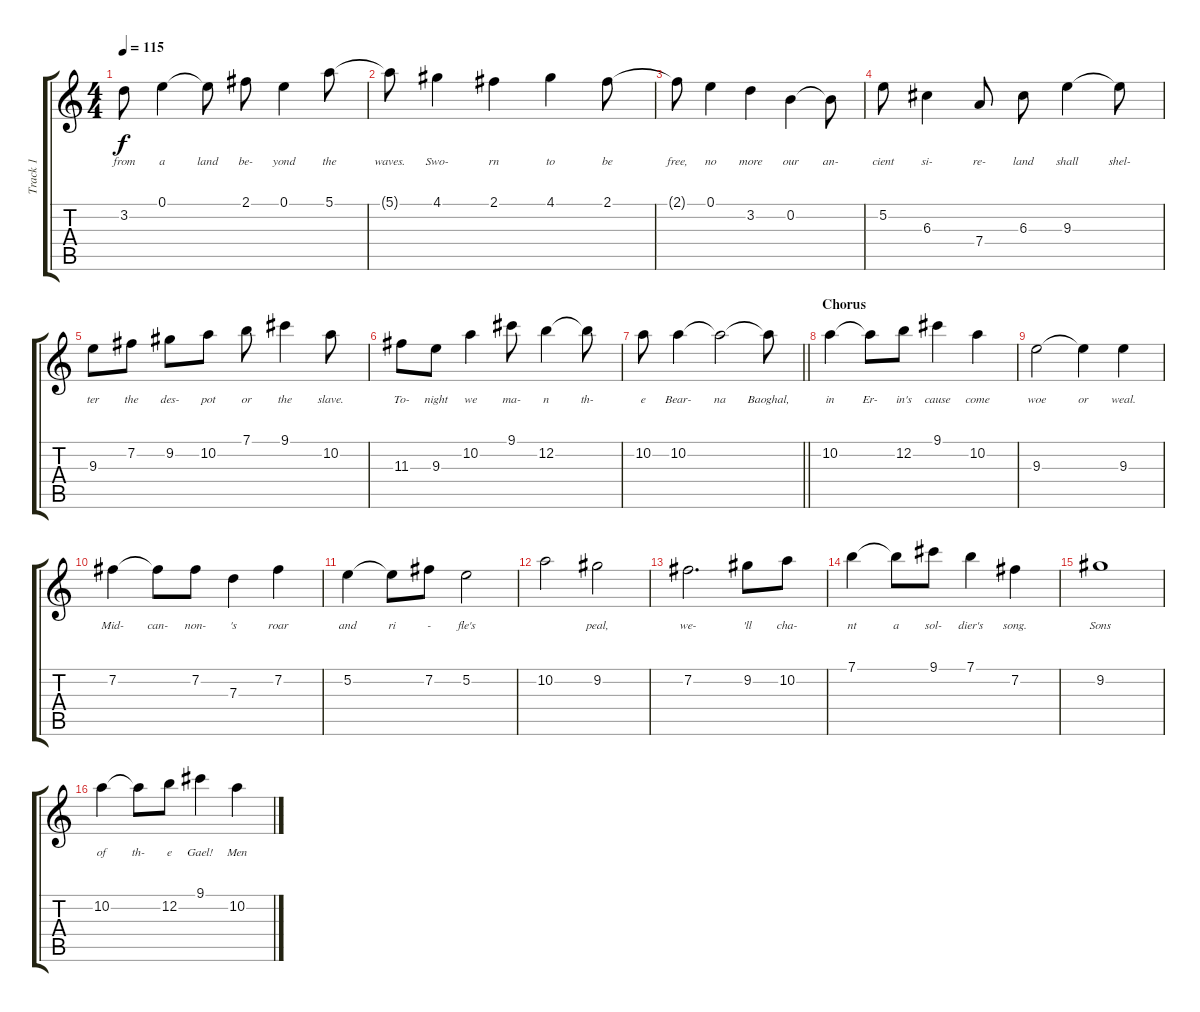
\track ("Track 1" "Track 1") {instrument acousticguitarsteel}
\staff {score tabs}
\tuning (E4 B3 G3 D3 A2 E2) {hide}
\ts (4 4)
\tempo 115
\clef g2
\ks c
3.2.8{lyrics (0 "from") lyrics (1 "") lyrics (2 "") lyrics (3 "") lyrics (4 "") dy f} 0.1.4{lyrics (0 "a") lyrics (1 "") lyrics (2 "") lyrics (3 "") lyrics (4 "")} 0.1{t}.8{lyrics (0 "land") lyrics (1 "") lyrics (2 "") lyrics (3 "") lyrics (4 "")} 2.1.8{lyrics (0 "be-") lyrics (1 "") lyrics (2 "") lyrics (3 "") lyrics (4 "")} 0.1.4{lyrics (0 "yond") lyrics (1 "") lyrics (2 "") lyrics (3 "") lyrics (4 "")} 5.1.8{lyrics (0 "the") lyrics (1 "") lyrics (2 "") lyrics (3 "") lyrics (4 "")} |
5.1{t}.8{lyrics (0 "waves.") lyrics (1 "") lyrics (2 "") lyrics (3 "") lyrics (4 "")} 4.1.4{lyrics (0 "Swo-") lyrics (1 "") lyrics (2 "") lyrics (3 "") lyrics (4 "")} 2.1.4{lyrics (0 "rn") lyrics (1 "") lyrics (2 "") lyrics (3 "") lyrics (4 "")} 4.1.4{lyrics (0 "to") lyrics (1 "") lyrics (2 "") lyrics (3 "") lyrics (4 "")} 2.1.8{lyrics (0 "be") lyrics (1 "") lyrics (2 "") lyrics (3 "") lyrics (4 "")} |
2.1{t}.8{lyrics (0 "free,") lyrics (1 "") lyrics (2 "") lyrics (3 "") lyrics (4 "")} 0.1.4{lyrics (0 "no") lyrics (1 "") lyrics (2 "") lyrics (3 "") lyrics (4 "")} 3.2.4{lyrics (0 "more") lyrics (1 "") lyrics (2 "") lyrics (3 "") lyrics (4 "")} 0.2.4{lyrics (0 "our") lyrics (1 "") lyrics (2 "") lyrics (3 "") lyrics (4 "")} 0.2{t}.8{lyrics (0 "an-") lyrics (1 "") lyrics (2 "") lyrics (3 "") lyrics (4 "")} |
5.2.8{lyrics (0 "cient") lyrics (1 "") lyrics (2 "") lyrics (3 "") lyrics (4 "")} 6.3.4{lyrics (0 "si-") lyrics (1 "") lyrics (2 "") lyrics (3 "") lyrics (4 "")} 7.4.8{lyrics (0 "re-") lyrics (1 "") lyrics (2 "") lyrics (3 "") lyrics (4 "")} 6.3.8{lyrics (0 "land") lyrics (1 "") lyrics (2 "") lyrics (3 "") lyrics (4 "")} 9.3.4{lyrics (0 "shall") lyrics (1 "") lyrics (2 "") lyrics (3 "") lyrics (4 "")} 9.3{t}.8{lyrics (0 "shel-") lyrics (1 "") lyrics (2 "") lyrics (3 "") lyrics (4 "")} |
9.3.8{lyrics (0 "ter") lyrics (1 "") lyrics (2 "") lyrics (3 "") lyrics (4 "")} 7.2.8{lyrics (0 "the") lyrics (1 "") lyrics (2 "") lyrics (3 "") lyrics (4 "")} 9.2.8{lyrics (0 "des-") lyrics (1 "") lyrics (2 "") lyrics (3 "") lyrics (4 "")} 10.2.8{lyrics (0 "pot") lyrics (1 "") lyrics (2 "") lyrics (3 "") lyrics (4 "")} 7.1.8{lyrics (0 "or") lyrics (1 "") lyrics (2 "") lyrics (3 "") lyrics (4 "")} 9.1.4{lyrics (0 "the") lyrics (1 "") lyrics (2 "") lyrics (3 "") lyrics (4 "")} 10.2.8{lyrics (0 "slave.") lyrics (1 "") lyrics (2 "") lyrics (3 "") lyrics (4 "")} |
11.3.8{lyrics (0 "To-") lyrics (1 "") lyrics (2 "") lyrics (3 "") lyrics (4 "")} 9.3.8{lyrics (0 "night") lyrics (1 "") lyrics (2 "") lyrics (3 "") lyrics (4 "")} 10.2.4{lyrics (0 "we") lyrics (1 "") lyrics (2 "") lyrics (3 "") lyrics (4 "")} 9.1.8{lyrics (0 "ma-") lyrics (1 "") lyrics (2 "") lyrics (3 "") lyrics (4 "")} 12.2.4{lyrics (0 "n") lyrics (1 "") lyrics (2 "") lyrics (3 "") lyrics (4 "")} 12.2{t}.8{lyrics (0 "th-") lyrics (1 "") lyrics (2 "") lyrics (3 "") lyrics (4 "")} |
\barLineRight lightlight
10.2.8{lyrics (0 "e") lyrics (1 "") lyrics (2 "") lyrics (3 "") lyrics (4 "")} 10.2.4{lyrics (0 "Bear-") lyrics (1 "") lyrics (2 "") lyrics (3 "") lyrics (4 "")} 10.2{t}.2{lyrics (0 "na") lyrics (1 "") lyrics (2 "") lyrics (3 "") lyrics (4 "")} 10.2{t}.8{lyrics (0 "Baoghal,") lyrics (1 "") lyrics (2 "") lyrics (3 "") lyrics (4 "")} |
\section ("" "Chorus")
10.2.4{lyrics (0 "in") lyrics (1 "") lyrics (2 "") lyrics (3 "") lyrics (4 "")} 10.2{t}.8{lyrics (0 "Er-") lyrics (1 "") lyrics (2 "") lyrics (3 "") lyrics (4 "")} 12.2.8{lyrics (0 "in's") lyrics (1 "") lyrics (2 "") lyrics (3 "") lyrics (4 "")} 9.1.4{lyrics (0 "cause") lyrics (1 "") lyrics (2 "") lyrics (3 "") lyrics (4 "")} 10.2.4{lyrics (0 "come") lyrics (1 "") lyrics (2 "") lyrics (3 "") lyrics (4 "")} |
9.3.2{lyrics (0 "woe") lyrics (1 "") lyrics (2 "") lyrics (3 "") lyrics (4 "")} 9.3{t}.4{lyrics (0 "or") lyrics (1 "") lyrics (2 "") lyrics (3 "") lyrics (4 "")} 9.3.4{lyrics (0 "weal.") lyrics (1 "") lyrics (2 "") lyrics (3 "") lyrics (4 "")} |
7.2.4{lyrics (0 "Mid-") lyrics (1 "") lyrics (2 "") lyrics (3 "") lyrics (4 "")} 7.2{t}.8{lyrics (0 "can-") lyrics (1 "") lyrics (2 "") lyrics (3 "") lyrics (4 "")} 7.2.8{lyrics (0 "non-") lyrics (1 "") lyrics (2 "") lyrics (3 "") lyrics (4 "")} 7.3.4{lyrics (0 "'s") lyrics (1 "") lyrics (2 "") lyrics (3 "") lyrics (4 "")} 7.2.4{lyrics (0 "roar") lyrics (1 "") lyrics (2 "") lyrics (3 "") lyrics (4 "")} |
5.2.4{lyrics (0 "and") lyrics (1 "") lyrics (2 "") lyrics (3 "") lyrics (4 "")} 5.2{t}.8{lyrics (0 "ri") lyrics (1 "") lyrics (2 "") lyrics (3 "") lyrics (4 "")} 7.2.8{lyrics (0 "-") lyrics (1 "") lyrics (2 "") lyrics (3 "") lyrics (4 "")} 5.2.2{lyrics (0 "fle's") lyrics (1 "") lyrics (2 "") lyrics (3 "") lyrics (4 "")} |
10.2.2{lyrics (0 "") lyrics (1 "") lyrics (2 "") lyrics (3 "") lyrics (4 "")} 9.2.2{lyrics (0 "peal,") lyrics (1 "") lyrics (2 "") lyrics (3 "") lyrics (4 "")} |
7.2.2{d lyrics (0 "we-") lyrics (1 "") lyrics (2 "") lyrics (3 "") lyrics (4 "")} 9.2.8{lyrics (0 "'ll") lyrics (1 "") lyrics (2 "") lyrics (3 "") lyrics (4 "")} 10.2.8{lyrics (0 "cha-") lyrics (1 "") lyrics (2 "") lyrics (3 "") lyrics (4 "")} |
7.1.4{lyrics (0 "nt") lyrics (1 "") lyrics (2 "") lyrics (3 "") lyrics (4 "")} 7.1{t}.8{lyrics (0 "a") lyrics (1 "") lyrics (2 "") lyrics (3 "") lyrics (4 "")} 9.1.8{lyrics (0 "sol-") lyrics (1 "") lyrics (2 "") lyrics (3 "") lyrics (4 "")} 7.1.4{lyrics (0 "dier's") lyrics (1 "") lyrics (2 "") lyrics (3 "") lyrics (4 "")} 7.2.4{lyrics (0 "song.") lyrics (1 "") lyrics (2 "") lyrics (3 "") lyrics (4 "")} |
9.2.1{lyrics (0 "Sons") lyrics (1 "") lyrics (2 "") lyrics (3 "") lyrics (4 "")} |
10.2.4{lyrics (0 "of") lyrics (1 "") lyrics (2 "") lyrics (3 "") lyrics (4 "")} 10.2{t}.8{lyrics (0 "th-") lyrics (1 "") lyrics (2 "") lyrics (3 "") lyrics (4 "")} 12.2.8{lyrics (0 "e") lyrics (1 "") lyrics (2 "") lyrics (3 "") lyrics (4 "")} 9.1.4{lyrics (0 "Gael!") lyrics (1 "") lyrics (2 "") lyrics (3 "") lyrics (4 "")} 10.2.4{lyrics (0 "Men") lyrics (1 "") lyrics (2 "") lyrics (3 "") lyrics (4 "")}
